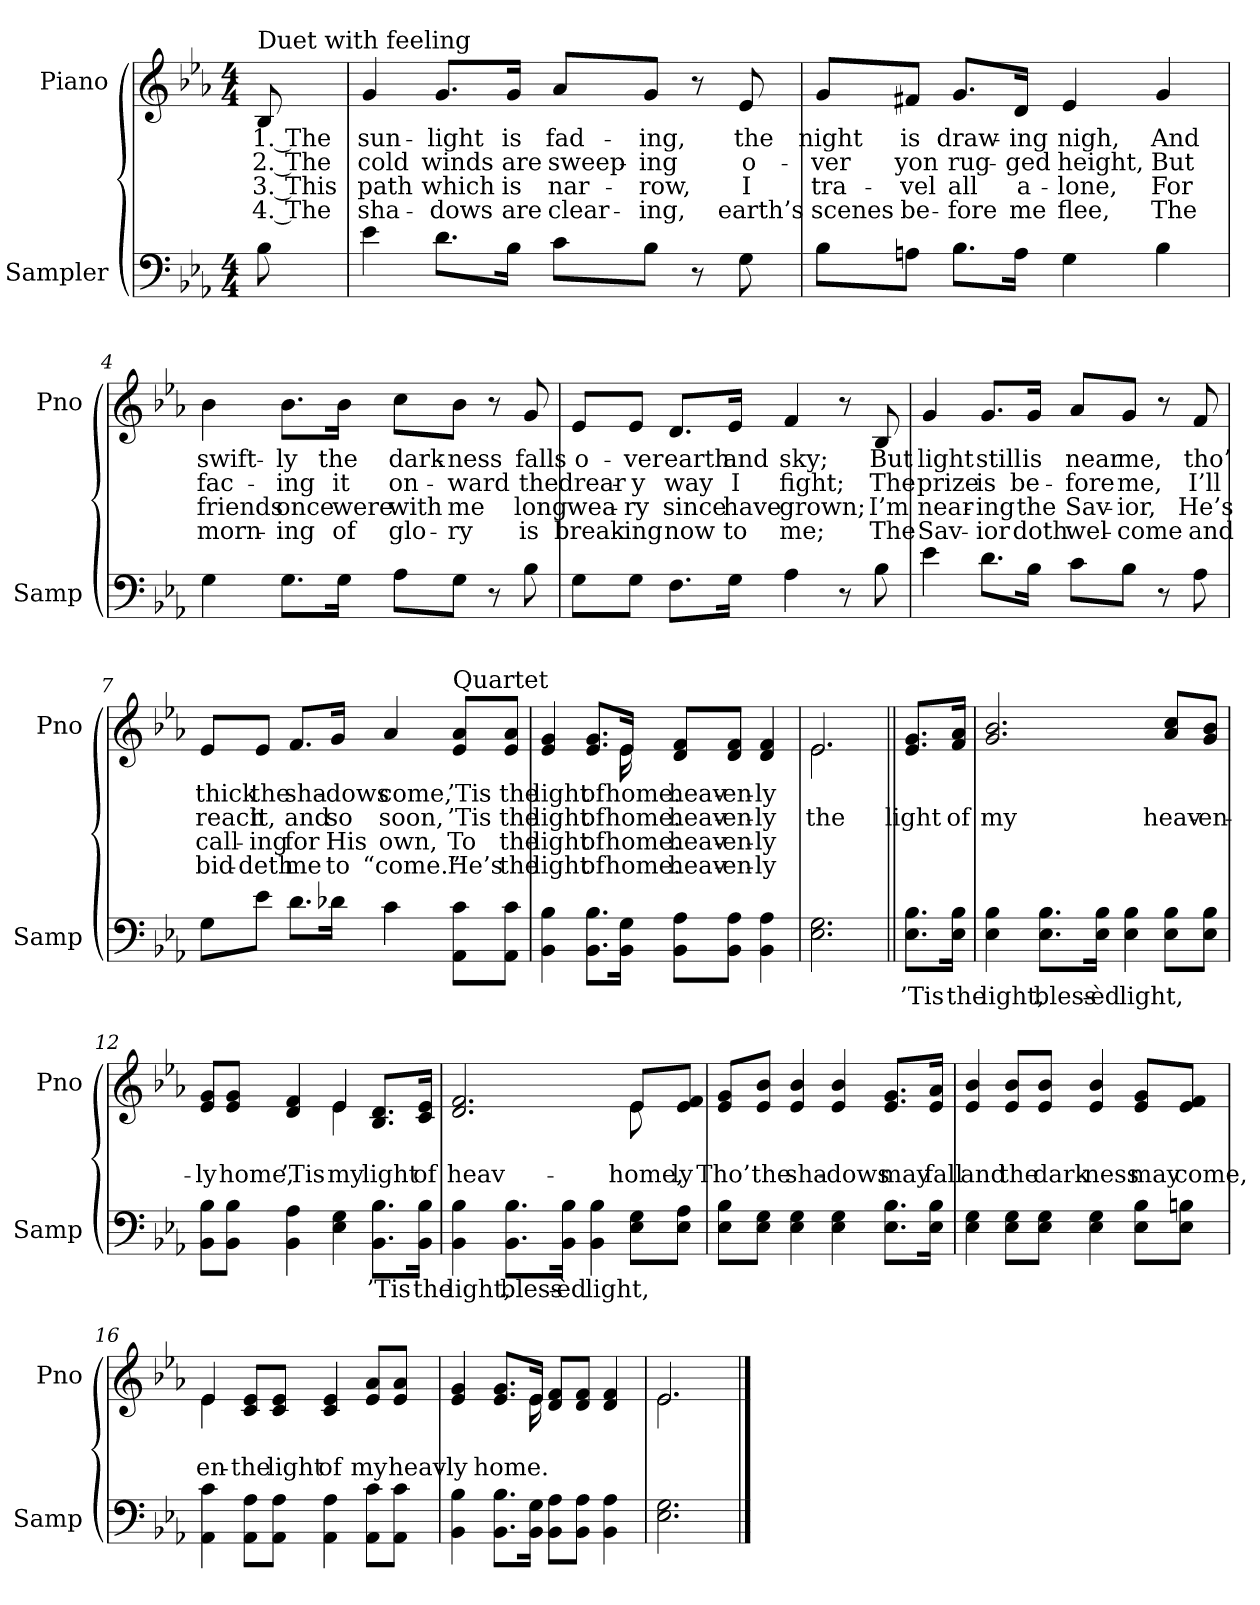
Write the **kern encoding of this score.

**kern	**text	**kern	**text	**text	**text	**text
*part2	*part2	*part1	*part1	*part1	*part1	*part1
*staff2	*staff2	*staff1	*staff1	*staff1	*staff1	*staff1
*I"Sampler	*	*I"Piano	*	*	*	*
*I'Samp	*	*I'Pno	*	*	*	*
*clefF4	*	*clefG2	*	*	*	*
*k[b-e-a-]	*	*k[b-e-a-]	*	*	*	*
*E-:	*	*E-:	*	*	*	*
*M4/4	*	*M4/4	*	*	*	*
=1	=1	=1	=1	=1	=1	=1
!	!	!LO:TX:t=Duet with feeling	!	!	!	!
8B-	.	8B-	1. The	2. The	3. This	4. The
=2	=2	=2	=2	=2	=2	=2
4e-	.	4g	sun-	cold	path	sha-
8.d\L	.	8.g/L	-light	winds	which	-dows
16B-\Jk	.	16g/Jk	is	are	is	are
8c\L	.	8a-/L	fad-	sweep-	nar-	clear-
8B-\J	.	8g/J	-ing,	-ing	-row,	-ing,
8r	.	8r	.	.	.	.
8G	.	8e-	the	o-	I	earth’s
=3	=3	=3	=3	=3	=3	=3
8B-\L	.	8g/L	night	-ver	tra-	scenes
8An\J	.	8f#X/J	is	yon	-vel	be-
8.B-\L	.	8.g/L	draw-	rug-	all	-fore
16A\Jk	.	16d/Jk	-ing	-ged	a-	me
4G	.	4e-	nigh,	height,	-lone,	flee,
4B-	.	4g	And	But	For	The
=4	=4	=4	=4	=4	=4	=4
4G	.	4b-	swift-	fac-	friends	morn-
8.G\L	.	8.b-\L	-ly	-ing	once	-ing
16G\Jk	.	16b-\Jk	the	it	were	of
8A-\L	.	8cc\L	dark-	on-	with	glo-
8G\J	.	8b-\J	-ness	-ward	me	-ry
8r	.	8r	.	.	.	.
8B-	.	8g	falls	the	long	is
=5	=5	=5	=5	=5	=5	=5
8G\L	.	8e-/L	o-	drear-	wea-	break-
8G\J	.	8e-/J	-ver	-y	-ry	-ing
8.F\L	.	8.d/L	earth	way	since	now
16G\Jk	.	16e-/Jk	and	I	have	to
4A-	.	4f	sky;	fight;	grown;	me;
8r	.	8r	.	.	.	.
8B-	.	8B-	But	The	I’m	The
=6	=6	=6	=6	=6	=6	=6
4e-	.	4g	light	prize	near-	Sav-
8.d\L	.	8.g/L	still	is	-ing	-ior
16B-\Jk	.	16g/Jk	is	be-	the	doth
8c\L	.	8a-/L	near	-fore	Sav-	wel-
8B-\J	.	8g/J	me,	me,	-ior,	-come
8r	.	8r	.	.	.	.
8A-	.	8f	tho’	I’ll	He’s	and
=7	=7	=7	=7	=7	=7	=7
8G\L	.	8e-/L	thick	reach	call-	bid-
8e-\J	.	8e-/J	the	it,	-ing	-deth
8.d\L	.	8.f/L	sha-	and	for	me
16d-X\Jk	.	16g/Jk	-dows	so	His	to
4c	.	4a-	come,	soon,	own,	“come.”
!	!	!LO:TX:t=Quartet	!	!	!	!
8AA-\ 8c\L	.	8e-/ 8a-/L	’Tis	’Tis	To	He’s
8AA-\ 8c\J	.	8e-/ 8a-/J	the	the	the	the
=8	=8	=8	=8	=8	=8	=8
*	*	*^	*	*	*	*
4BB- 4B-	.	4e- 4g	4..ryy	light	light	light	light
8.BB-\ 8.B-\L	.	8.e-/ 8.g/L	.	of	of	of	of
16BB-\ 16G\Jk	.	16e-/Jk	16e-	home.	home.	home.	home.
8BB-\ 8A-\L	.	8d/ 8f/L	2ryy	heav-	heav-	heav-	heav-
8BB-\ 8A-\J	.	8d/ 8f/J	.	-en-	-en-	-en-	-en-
4BB- 4A-	.	4d 4f	.	-ly	-ly	-ly	-ly
=9	=9	=9	=9	=9	=9	=9	=9
2.E- 2.G	.	2.e-/	2.e-	.	the	.	.
=10||	=10||	=10||	=10||	=10||	=10||	=10||	=10||
!	!	!LO:TX:t=Refrain	!	!	!	!	!
*	*	*v	*v	*	*	*	*
8.E-\ 8.B-\L	’Tis	8.e-/ 8.g/L	.	light	.	.
16E-\ 16B-\Jk	the	16f/ 16a-/Jk	.	of	.	.
=11	=11	=11	=11	=11	=11	=11
4E- 4B-	light,	2.g 2.b-	.	my	.	.
8.E-\ 8.B-\L	bless-	.	.	.	.	.
16E-\ 16B-\Jk	-èd	.	.	.	.	.
4E- 4B-	light,	.	.	.	.	.
8E-\ 8B-\L	.	8a-/ 8cc/L	.	heav-	.	.
8E-\ 8B-\J	.	8g/ 8b-/J	.	-en-	.	.
=12	=12	=12	=12	=12	=12	=12
*	*	*^	*	*	*	*
8BB-\ 8B-\L	.	8e-/ 8g/L	2ryy	.	-ly	.	.
8BB-\ 8B-\J	.	8e-/ 8g/J	.	.	home,	.	.
4BB- 4A-	.	4d 4f	.	.	’Tis	.	.
4E- 4G	.	4e-/	4e-	.	my	.	.
8.BB-\ 8.B-\L	’Tis	8.B-/ 8.d/L	4ryy	.	light	.	.
16BB-\ 16B-\Jk	the	16c/ 16e-/Jk	.	.	of	.	.
=13	=13	=13	=13	=13	=13	=13	=13
4BB- 4B-	light,	2.d 2.f	2.ryy	.	heav-	.	.
8.BB-\ 8.B-\L	bless-	.	.	.	.	.	.
16BB-\ 16B-\Jk	-èd	.	.	.	.	.	.
4BB- 4B-	light,	.	.	.	.	.	.
8E-\ 8G\L	.	8e-/L	8e-	.	home,	.	.
8E-\ 8A-\J	.	8e-/ 8f/J	8ryy	.	-ly	.	.
*	*	*v	*v	*	*	*	*
=14	=14	=14	=14	=14	=14	=14
8E-\ 8B-\L	.	8e-/ 8g/L	.	Tho’	.	.
8E-\ 8G\J	.	8e-/ 8b-/J	.	the	.	.
4E- 4G	.	4e- 4b-	.	sha-	.	.
4E- 4G	.	4e- 4b-	.	-dows	.	.
8.E-\ 8.B-\L	.	8.e-/ 8.g/L	.	may	.	.
16E-\ 16B-\Jk	.	16e-/ 16a-/Jk	.	fall	.	.
=15	=15	=15	=15	=15	=15	=15
4E- 4G	.	4e- 4b-	.	and	.	.
8E-\ 8G\L	.	8e-/ 8b-/L	.	the	.	.
8E-\ 8G\J	.	8e-/ 8b-/J	.	dark-	.	.
4E- 4G	.	4e- 4b-	.	-ness	.	.
8E-\ 8B-\L	.	8e-/ 8g/L	.	may	.	.
8E-\ 8Bn\J	.	8e-/ 8f/J	.	come,	.	.
=16	=16	=16	=16	=16	=16	=16
*	*	*^	*	*	*	*
4AA- 4c	.	4e-/	4e-	.	-en-	.	.
8AA-\ 8A-\L	.	8c/ 8e-/L	2.ryy	.	the	.	.
8AA-\ 8A-\J	.	8c/ 8e-/J	.	.	light	.	.
4AA- 4A-	.	4c 4e-	.	.	of	.	.
8AA-\ 8c\L	.	8e-/ 8a-/L	.	.	my	.	.
8AA-\ 8c\J	.	8e-/ 8a-/J	.	.	heav-	.	.
=17	=17	=17	=17	=17	=17	=17	=17
4BB- 4B-	.	4e- 4g	4..ryy	.	-ly	.	.
8.BB-\ 8.B-\L	.	8.e-/ 8.g/L	.	.	home.	.	.
16BB-\ 16G\Jk	.	16e-/Jk	16e-	.	.	.	.
8BB-\ 8A-\L	.	8d/ 8f/L	2ryy	.	.	.	.
8BB-\ 8A-\J	.	8d/ 8f/J	.	.	.	.	.
4BB- 4A-	.	4d 4f	.	.	.	.	.
=18	=18	=18	=18	=18	=18	=18	=18
2.E- 2.G	.	2.e-/	2.e-	.	.	.	.
*	*	*v	*v	*	*	*	*
==	==	==	==	==	==	==
*-	*-	*-	*-	*-	*-	*-
